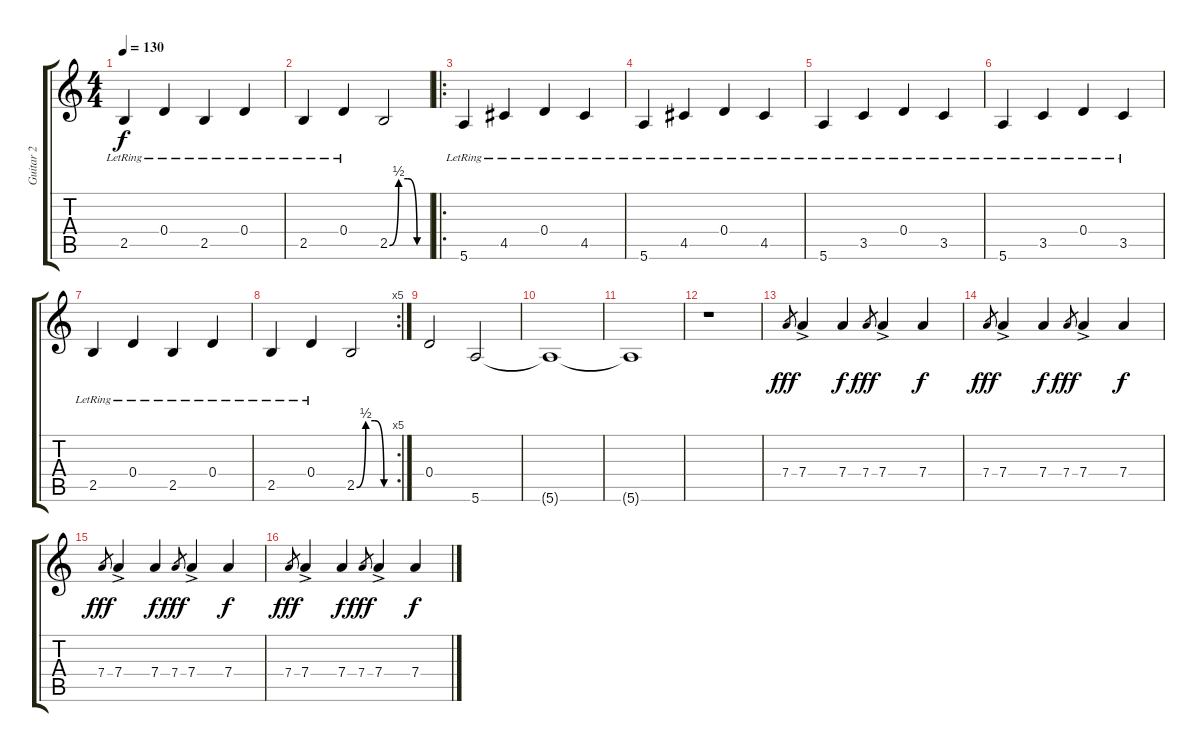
\track ("Guitar 2" "Guitar 2") {instrument overdrivenguitar}
\staff {score tabs}
\tuning (E4 B3 G3 D3 A2 E2) {hide}
\ts (4 4)
\tempo 130
\clef g2
\ks c
2.5{lr}.4{dy f} 0.4{lr}.4 2.5{lr}.4 0.4{lr}.4 |
2.5{lr}.4 0.4{lr}.4 2.5{be (custom 0 0 15 2 30 2 45 0 60 0)}.2 |
\ro
5.6{lr}.4 4.5{lr}.4 0.4{lr}.4 4.5{lr}.4 |
5.6{lr}.4 4.5{lr}.4 0.4{lr}.4 4.5{lr}.4 |
5.6{lr}.4 3.5{lr}.4 0.4{lr}.4 3.5{lr}.4 |
5.6{lr}.4 3.5{lr}.4 0.4{lr}.4 3.5{lr}.4 |
2.5{lr}.4 0.4{lr}.4 2.5{lr}.4 0.4{lr}.4 |
\rc 5
2.5{lr}.4 0.4{lr}.4 2.5{be (custom 0 0 15 2 30 2 45 0 60 0)}.2 |
0.4.2 5.6.2 |
5.6{t}.1 |
5.6{t}.1 |
r.1{instrument overdrivenguitar} |
7.4.8{gr dy fff} 7.4{ac}.4 7.4.4{dy f} 7.4.8{gr dy fff} 7.4{ac}.4 7.4.4{dy f} |
7.4.8{gr dy fff} 7.4{ac}.4 7.4.4{dy f} 7.4.8{gr dy fff} 7.4{ac}.4 7.4.4{dy f} |
7.4.8{gr dy fff} 7.4{ac}.4 7.4.4{dy f} 7.4.8{gr dy fff} 7.4{ac}.4 7.4.4{dy f} |
7.4.8{gr dy fff} 7.4{ac}.4 7.4.4{dy f} 7.4.8{gr dy fff} 7.4{ac}.4 7.4.4{dy f}
